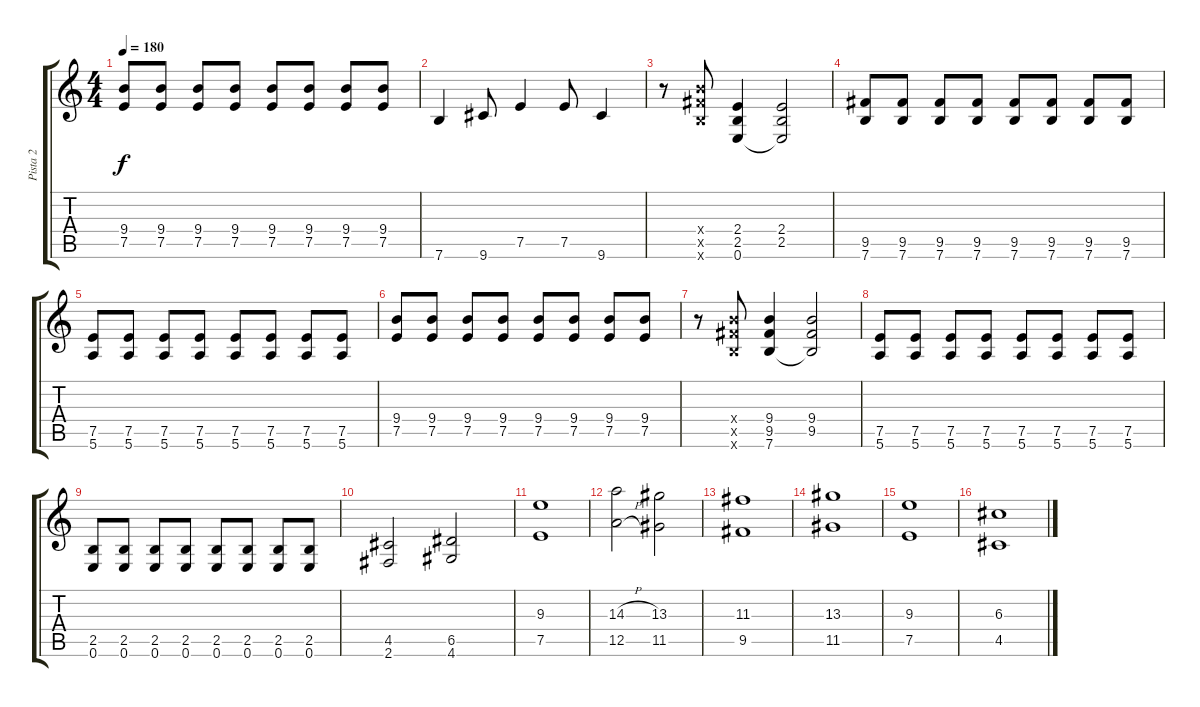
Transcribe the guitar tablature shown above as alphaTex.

\track ("Pista 2" "Pista 2") {instrument overdrivenguitar}
\staff {score tabs}
\tuning (E4 B3 G3 D3 A2 E2) {hide}
\ts (4 4)
\tempo 180
\clef g2
\ks c
(9.4 7.5).8{dy f} (9.4 7.5).8 (9.4 7.5).8 (9.4 7.5).8 (9.4 7.5).8 (9.4 7.5).8 (9.4 7.5).8 (9.4 7.5).8 |
7.6.4 9.6.8 7.5.4 7.5.8 9.6.4 |
r.8 (9.4{x} 9.5{x} 7.6{x}).8 (2.4 2.5 0.6).4 (2.4 2.5 0.6{t}).2 |
(9.5 7.6).8 (9.5 7.6).8 (9.5 7.6).8 (9.5 7.6).8 (9.5 7.6).8 (9.5 7.6).8 (9.5 7.6).8 (9.5 7.6).8 |
(7.5 5.6).8 (7.5 5.6).8 (7.5 5.6).8 (7.5 5.6).8 (7.5 5.6).8 (7.5 5.6).8 (7.5 5.6).8 (7.5 5.6).8 |
(9.4 7.5).8{volume 13} (9.4 7.5).8 (9.4 7.5).8 (9.4 7.5).8 (9.4 7.5).8 (9.4 7.5).8 (9.4 7.5).8 (9.4 7.5).8 |
r.8 (9.4{x} 9.5{x} 7.6{x}).8 (9.4 9.5 7.6).4 (9.4 9.5 7.6{t}).2 |
(7.5 5.6).8 (7.5 5.6).8 (7.5 5.6).8 (7.5 5.6).8 (7.5 5.6).8 (7.5 5.6).8 (7.5 5.6).8 (7.5 5.6).8 |
(2.5 0.6).8 (2.5 0.6).8 (2.5 0.6).8 (2.5 0.6).8 (2.5 0.6).8 (2.5 0.6).8 (2.5 0.6).8 (2.5 0.6).8 |
(4.5 2.6).2{volume 13} (6.5 4.6).2 |
(9.3 7.5).1 |
(14.3{h} 12.5{h}).2 (13.3 11.5).2 |
(11.3 9.5).1 |
(13.3 11.5).1 |
(9.3 7.5).1 |
(6.3 4.5).1
